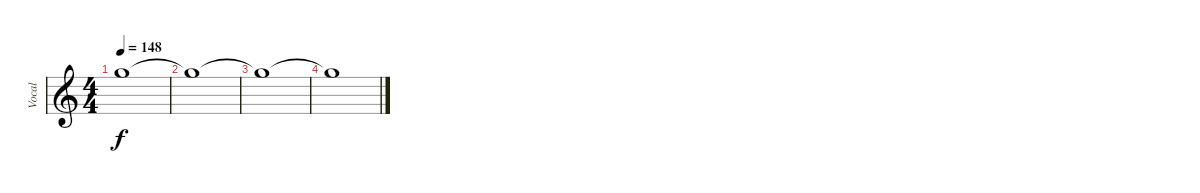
\track ("Vocal" "Vocal") {instrument electricguitarjazz}
\staff {score}
\tuning (Eb4 Bb3 Gb3 Db3 Ab2 Eb2) {hide}
\ts (4 4)
\tempo 148
\clef g2
\ks c
4.1.1{dy f} |
4.1{t}.1 |
4.1{t}.1 |
4.1{t}.1
